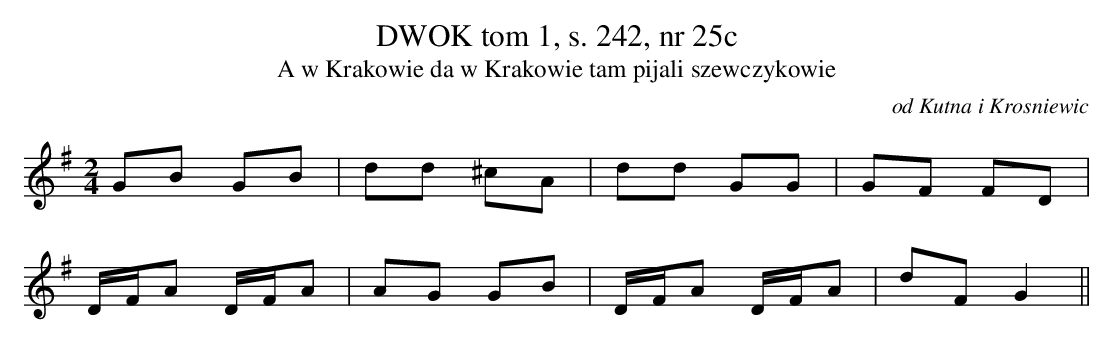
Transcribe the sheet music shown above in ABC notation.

X:1
T:DWOK tom 1, s. 242, nr 25c
T:A w Krakowie da w Krakowie tam pijali szewczykowie
O:od Kutna i Krosniewic
M:2/4
L:1/16
K:G
G2B2 G2B2 | d2d2 ^c2A2 |d2d2  G2G2 | G2F2 F2D2 |
DFA2 DFA2 | A2G2 G2B2 |DFA2 DFA2 | d2F2G4||
